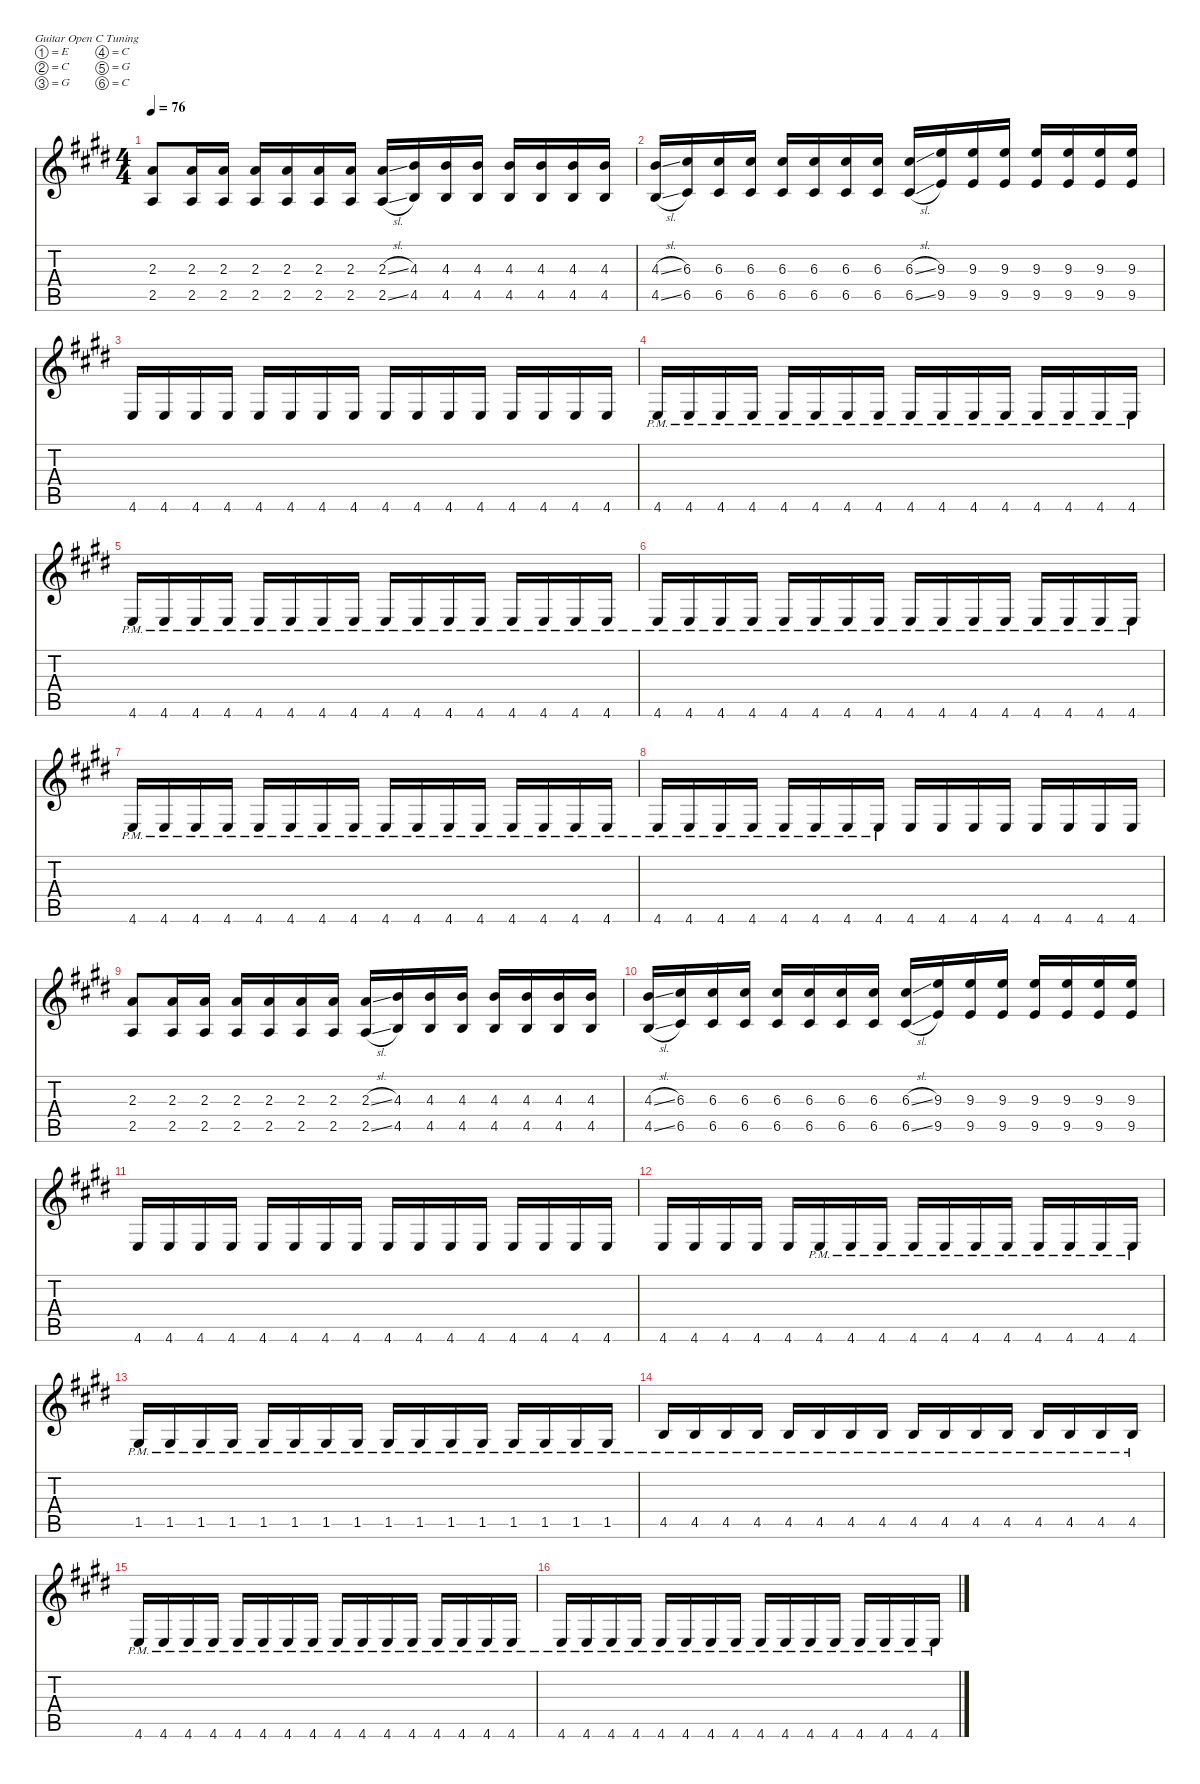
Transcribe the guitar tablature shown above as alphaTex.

\defaultSystemsLayout 4
\hideDynamics
\bracketExtendMode nobrackets
\singleTrackTrackNamePolicy hidden
\multiTrackTrackNamePolicy hidden
\firstSystemTrackNameMode fullname
\otherSystemsTrackNameOrientation horizontal
\track ("Guitar 1" "dist.guit.") {instrument distortionguitar}
\staff {score tabs}
\tuning (E4 C4 G3 C3 G2 C2)
\ts (4 4)
\tempo 76
\clef g2
\ks e
(2.3{acc forcenatural} 2.5{acc forcenatural}).8{dy f beam Up} (2.3{acc forcenatural} 2.5{acc forcenatural}).16{beam Up} (2.3{acc forcenatural} 2.5{acc forcenatural}).16{beam Up} (2.3{acc forcenatural} 2.5{acc forcenatural}).16{beam Up} (2.3{acc forcenatural} 2.5{acc forcenatural}).16{beam Up} (2.3{acc forcenatural} 2.5{acc forcenatural}).16{beam Up} (2.3{acc forcenatural} 2.5{acc forcenatural}).16{beam Up} (2.3{sl acc forcenatural} 2.5{sl acc forcenatural}).16{beam Up} (4.3{acc forcenatural} 4.5{acc forcenatural}).16{beam Up} (4.3{acc forcenatural} 4.5{acc forcenatural}).16{beam Up} (4.3{acc forcenatural} 4.5{acc forcenatural}).16{beam Up} (4.3{acc forcenatural} 4.5{acc forcenatural}).16{beam Up} (4.3{acc forcenatural} 4.5{acc forcenatural}).16{beam Up} (4.3{acc forcenatural} 4.5{acc forcenatural}).16{beam Up} (4.3{acc forcenatural} 4.5{acc forcenatural}).16{beam Up} |
(4.3{sl acc forcenatural} 4.5{sl acc forcenatural}).16{beam Up} (6.3{acc #} 6.5{acc #}).16{beam Up} (6.3{acc #} 6.5{acc #}).16{beam Up} (6.3{acc #} 6.5{acc #}).16{beam Up} (6.3{acc #} 6.5{acc #}).16{beam Up} (6.3{acc #} 6.5{acc #}).16{beam Up} (6.3{acc #} 6.5{acc #}).16{beam Up} (6.3{acc #} 6.5{acc #}).16{beam Up} (6.3{sl acc #} 6.5{sl acc #}).16{beam Up} (9.3{acc forcenatural} 9.5{acc forcenatural}).16{beam Up} (9.3{acc forcenatural} 9.5{acc forcenatural}).16{beam Up} (9.3{acc forcenatural} 9.5{acc forcenatural}).16{beam Up} (9.3{acc forcenatural} 9.5{acc forcenatural}).16{beam Up} (9.3{acc forcenatural} 9.5{acc forcenatural}).16{beam Up} (9.3{acc forcenatural} 9.5{acc forcenatural}).16{beam Up} (9.3{acc forcenatural} 9.5{acc forcenatural}).16{beam Up} |
4.6{acc forcenatural}.16{beam Up} 4.6{acc forcenatural}.16{beam Up} 4.6{acc forcenatural}.16{beam Up} 4.6{acc forcenatural}.16{beam Up} 4.6{acc forcenatural}.16{beam Up} 4.6{acc forcenatural}.16{beam Up} 4.6{acc forcenatural}.16{beam Up} 4.6{acc forcenatural}.16{beam Up} 4.6{acc forcenatural}.16{beam Up} 4.6{acc forcenatural}.16{beam Up} 4.6{acc forcenatural}.16{beam Up} 4.6{acc forcenatural}.16{beam Up} 4.6{acc forcenatural}.16{beam Up} 4.6{acc forcenatural}.16{beam Up} 4.6{acc forcenatural}.16{beam Up} 4.6{acc forcenatural}.16{beam Up} |
4.6{pm acc forcenatural}.16{beam Up} 4.6{pm acc forcenatural}.16{beam Up} 4.6{pm acc forcenatural}.16{beam Up} 4.6{pm acc forcenatural}.16{beam Up} 4.6{pm acc forcenatural}.16{beam Up} 4.6{pm acc forcenatural}.16{beam Up} 4.6{pm acc forcenatural}.16{beam Up} 4.6{pm acc forcenatural}.16{beam Up} 4.6{pm acc forcenatural}.16{beam Up} 4.6{pm acc forcenatural}.16{beam Up} 4.6{pm acc forcenatural}.16{beam Up} 4.6{pm acc forcenatural}.16{beam Up} 4.6{pm acc forcenatural}.16{beam Up} 4.6{pm acc forcenatural}.16{beam Up} 4.6{pm acc forcenatural}.16{beam Up} 4.6{pm acc forcenatural}.16{beam Up} |
4.6{pm acc forcenatural}.16{beam Up} 4.6{pm acc forcenatural}.16{beam Up} 4.6{pm acc forcenatural}.16{beam Up} 4.6{pm acc forcenatural}.16{beam Up} 4.6{pm acc forcenatural}.16{beam Up} 4.6{pm acc forcenatural}.16{beam Up} 4.6{pm acc forcenatural}.16{beam Up} 4.6{pm acc forcenatural}.16{beam Up} 4.6{pm acc forcenatural}.16{beam Up} 4.6{pm acc forcenatural}.16{beam Up} 4.6{pm acc forcenatural}.16{beam Up} 4.6{pm acc forcenatural}.16{beam Up} 4.6{pm acc forcenatural}.16{beam Up} 4.6{pm acc forcenatural}.16{beam Up} 4.6{pm acc forcenatural}.16{beam Up} 4.6{pm acc forcenatural}.16{beam Up} |
4.6{pm acc forcenatural}.16{beam Up} 4.6{pm acc forcenatural}.16{beam Up} 4.6{pm acc forcenatural}.16{beam Up} 4.6{pm acc forcenatural}.16{beam Up} 4.6{pm acc forcenatural}.16{beam Up} 4.6{pm acc forcenatural}.16{beam Up} 4.6{pm acc forcenatural}.16{beam Up} 4.6{pm acc forcenatural}.16{beam Up} 4.6{pm acc forcenatural}.16{beam Up} 4.6{pm acc forcenatural}.16{beam Up} 4.6{pm acc forcenatural}.16{beam Up} 4.6{pm acc forcenatural}.16{beam Up} 4.6{pm acc forcenatural}.16{beam Up} 4.6{pm acc forcenatural}.16{beam Up} 4.6{pm acc forcenatural}.16{beam Up} 4.6{pm acc forcenatural}.16{beam Up} |
4.6{pm acc forcenatural}.16{beam Up} 4.6{pm acc forcenatural}.16{beam Up} 4.6{pm acc forcenatural}.16{beam Up} 4.6{pm acc forcenatural}.16{beam Up} 4.6{pm acc forcenatural}.16{beam Up} 4.6{pm acc forcenatural}.16{beam Up} 4.6{pm acc forcenatural}.16{beam Up} 4.6{pm acc forcenatural}.16{beam Up} 4.6{pm acc forcenatural}.16{beam Up} 4.6{pm acc forcenatural}.16{beam Up} 4.6{pm acc forcenatural}.16{beam Up} 4.6{pm acc forcenatural}.16{beam Up} 4.6{pm acc forcenatural}.16{beam Up} 4.6{pm acc forcenatural}.16{beam Up} 4.6{pm acc forcenatural}.16{beam Up} 4.6{pm acc forcenatural}.16{beam Up} |
4.6{pm acc forcenatural}.16{beam Up} 4.6{pm acc forcenatural}.16{beam Up} 4.6{pm acc forcenatural}.16{beam Up} 4.6{pm acc forcenatural}.16{beam Up} 4.6{pm acc forcenatural}.16{beam Up} 4.6{pm acc forcenatural}.16{beam Up} 4.6{pm acc forcenatural}.16{beam Up} 4.6{pm acc forcenatural}.16{beam Up} 4.6{acc forcenatural}.16{beam Up} 4.6{acc forcenatural}.16{beam Up} 4.6{acc forcenatural}.16{beam Up} 4.6{acc forcenatural}.16{beam Up} 4.6{acc forcenatural}.16{beam Up} 4.6{acc forcenatural}.16{beam Up} 4.6{acc forcenatural}.16{beam Up} 4.6{acc forcenatural}.16{beam Up} |
(2.3{acc forcenatural} 2.5{acc forcenatural}).8{beam Up} (2.3{acc forcenatural} 2.5{acc forcenatural}).16{beam Up} (2.3{acc forcenatural} 2.5{acc forcenatural}).16{beam Up} (2.3{acc forcenatural} 2.5{acc forcenatural}).16{beam Up} (2.3{acc forcenatural} 2.5{acc forcenatural}).16{beam Up} (2.3{acc forcenatural} 2.5{acc forcenatural}).16{beam Up} (2.3{acc forcenatural} 2.5{acc forcenatural}).16{beam Up} (2.3{sl acc forcenatural} 2.5{sl acc forcenatural}).16{beam Up} (4.3{acc forcenatural} 4.5{acc forcenatural}).16{beam Up} (4.3{acc forcenatural} 4.5{acc forcenatural}).16{beam Up} (4.3{acc forcenatural} 4.5{acc forcenatural}).16{beam Up} (4.3{acc forcenatural} 4.5{acc forcenatural}).16{beam Up} (4.3{acc forcenatural} 4.5{acc forcenatural}).16{beam Up} (4.3{acc forcenatural} 4.5{acc forcenatural}).16{beam Up} (4.3{acc forcenatural} 4.5{acc forcenatural}).16{beam Up} |
(4.3{sl acc forcenatural} 4.5{sl acc forcenatural}).16{beam Up} (6.3{acc #} 6.5{acc #}).16{beam Up} (6.3{acc #} 6.5{acc #}).16{beam Up} (6.3{acc #} 6.5{acc #}).16{beam Up} (6.3{acc #} 6.5{acc #}).16{beam Up} (6.3{acc #} 6.5{acc #}).16{beam Up} (6.3{acc #} 6.5{acc #}).16{beam Up} (6.3{acc #} 6.5{acc #}).16{beam Up} (6.3{sl acc #} 6.5{sl acc #}).16{beam Up} (9.3{acc forcenatural} 9.5{acc forcenatural}).16{beam Up} (9.3{acc forcenatural} 9.5{acc forcenatural}).16{beam Up} (9.3{acc forcenatural} 9.5{acc forcenatural}).16{beam Up} (9.3{acc forcenatural} 9.5{acc forcenatural}).16{beam Up} (9.3{acc forcenatural} 9.5{acc forcenatural}).16{beam Up} (9.3{acc forcenatural} 9.5{acc forcenatural}).16{beam Up} (9.3{acc forcenatural} 9.5{acc forcenatural}).16{beam Up} |
4.6{acc forcenatural}.16{beam Up} 4.6{acc forcenatural}.16{beam Up} 4.6{acc forcenatural}.16{beam Up} 4.6{acc forcenatural}.16{beam Up} 4.6{acc forcenatural}.16{beam Up} 4.6{acc forcenatural}.16{beam Up} 4.6{acc forcenatural}.16{beam Up} 4.6{acc forcenatural}.16{beam Up} 4.6{acc forcenatural}.16{beam Up} 4.6{acc forcenatural}.16{beam Up} 4.6{acc forcenatural}.16{beam Up} 4.6{acc forcenatural}.16{beam Up} 4.6{acc forcenatural}.16{beam Up} 4.6{acc forcenatural}.16{beam Up} 4.6{acc forcenatural}.16{beam Up} 4.6{acc forcenatural}.16{beam Up} |
4.6{acc forcenatural}.16{beam Up} 4.6{acc forcenatural}.16{beam Up} 4.6{acc forcenatural}.16{beam Up} 4.6{acc forcenatural}.16{beam Up} 4.6{acc forcenatural}.16{beam Up} 4.6{pm acc forcenatural}.16{beam Up} 4.6{pm acc forcenatural}.16{beam Up} 4.6{pm acc forcenatural}.16{beam Up} 4.6{pm acc forcenatural}.16{beam Up} 4.6{pm acc forcenatural}.16{beam Up} 4.6{pm acc forcenatural}.16{beam Up} 4.6{pm acc forcenatural}.16{beam Up} 4.6{pm acc forcenatural}.16{beam Up} 4.6{pm acc forcenatural}.16{beam Up} 4.6{pm acc forcenatural}.16{beam Up} 4.6{pm acc forcenatural}.16{beam Up} |
1.5{pm acc #}.16{beam Up} 1.5{pm acc #}.16{beam Up} 1.5{pm acc #}.16{beam Up} 1.5{pm acc #}.16{beam Up} 1.5{pm acc #}.16{beam Up} 1.5{pm acc #}.16{beam Up} 1.5{pm acc #}.16{beam Up} 1.5{pm acc #}.16{beam Up} 1.5{pm acc #}.16{beam Up} 1.5{pm acc #}.16{beam Up} 1.5{pm acc #}.16{beam Up} 1.5{pm acc #}.16{beam Up} 1.5{pm acc #}.16{beam Up} 1.5{pm acc #}.16{beam Up} 1.5{pm acc #}.16{beam Up} 1.5{pm acc #}.16{beam Up} |
4.5{pm acc forcenatural}.16{beam Up} 4.5{pm acc forcenatural}.16{beam Up} 4.5{pm acc forcenatural}.16{beam Up} 4.5{pm acc forcenatural}.16{beam Up} 4.5{pm acc forcenatural}.16{beam Up} 4.5{pm acc forcenatural}.16{beam Up} 4.5{pm acc forcenatural}.16{beam Up} 4.5{pm acc forcenatural}.16{beam Up} 4.5{pm acc forcenatural}.16{beam Up} 4.5{pm acc forcenatural}.16{beam Up} 4.5{pm acc forcenatural}.16{beam Up} 4.5{pm acc forcenatural}.16{beam Up} 4.5{pm acc forcenatural}.16{beam Up} 4.5{pm acc forcenatural}.16{beam Up} 4.5{pm acc forcenatural}.16{beam Up} 4.5{pm acc forcenatural}.16{beam Up} |
4.6{pm acc forcenatural}.16{beam Up} 4.6{pm acc forcenatural}.16{beam Up} 4.6{pm acc forcenatural}.16{beam Up} 4.6{pm acc forcenatural}.16{beam Up} 4.6{pm acc forcenatural}.16{beam Up} 4.6{pm acc forcenatural}.16{beam Up} 4.6{pm acc forcenatural}.16{beam Up} 4.6{pm acc forcenatural}.16{beam Up} 4.6{pm acc forcenatural}.16{beam Up} 4.6{pm acc forcenatural}.16{beam Up} 4.6{pm acc forcenatural}.16{beam Up} 4.6{pm acc forcenatural}.16{beam Up} 4.6{pm acc forcenatural}.16{beam Up} 4.6{pm acc forcenatural}.16{beam Up} 4.6{pm acc forcenatural}.16{beam Up} 4.6{pm acc forcenatural}.16{beam Up} |
4.6{pm acc forcenatural}.16{beam Up} 4.6{pm acc forcenatural}.16{beam Up} 4.6{pm acc forcenatural}.16{beam Up} 4.6{pm acc forcenatural}.16{beam Up} 4.6{pm acc forcenatural}.16{beam Up} 4.6{pm acc forcenatural}.16{beam Up} 4.6{pm acc forcenatural}.16{beam Up} 4.6{pm acc forcenatural}.16{beam Up} 4.6{pm acc forcenatural}.16{beam Up} 4.6{pm acc forcenatural}.16{beam Up} 4.6{pm acc forcenatural}.16{beam Up} 4.6{pm acc forcenatural}.16{beam Up} 4.6{pm acc forcenatural}.16{beam Up} 4.6{pm acc forcenatural}.16{beam Up} 4.6{pm acc forcenatural}.16{beam Up} 4.6{pm acc forcenatural}.16{beam Up}
